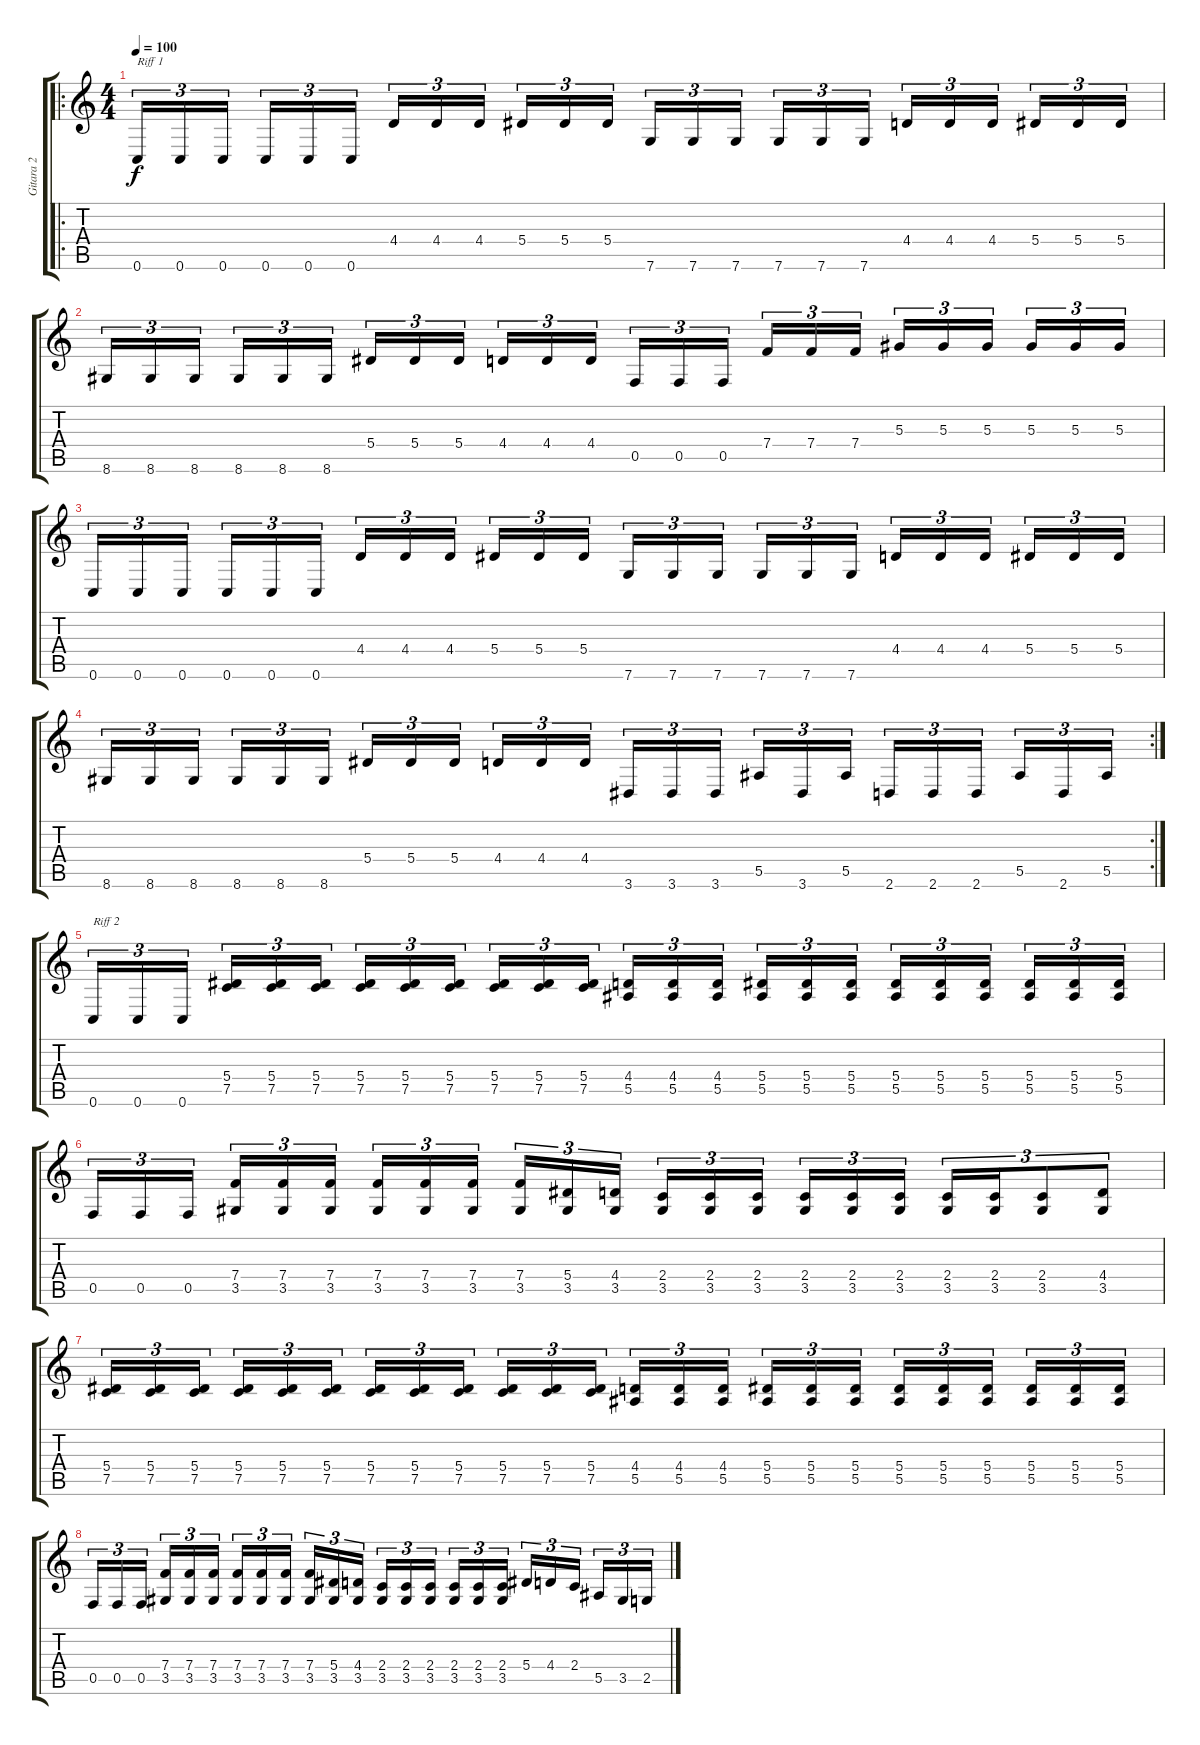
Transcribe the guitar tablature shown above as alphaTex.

\track ("Gitara 2" "Gitara 2") {instrument overdrivenguitar}
\staff {score tabs}
\tuning (C4 G3 Eb3 Bb2 F2 C2) {hide}
\ro
\ts (4 4)
\tempo 100
\clef g2
\ks c
0.6.16{tu (3 2) txt "Riff 1" dy f instrument overdrivenguitar} 0.6.16{tu (3 2)} 0.6.16{tu (3 2)} 0.6.16{tu (3 2)} 0.6.16{tu (3 2)} 0.6.16{tu (3 2)} 4.4.16{tu (3 2)} 4.4.16{tu (3 2)} 4.4.16{tu (3 2)} 5.4.16{tu (3 2)} 5.4.16{tu (3 2)} 5.4.16{tu (3 2)} 7.6.16{tu (3 2)} 7.6.16{tu (3 2)} 7.6.16{tu (3 2)} 7.6.16{tu (3 2)} 7.6.16{tu (3 2)} 7.6.16{tu (3 2)} 4.4.16{tu (3 2)} 4.4.16{tu (3 2)} 4.4.16{tu (3 2)} 5.4.16{tu (3 2)} 5.4.16{tu (3 2)} 5.4.16{tu (3 2)} |
8.6.16{tu (3 2)} 8.6.16{tu (3 2)} 8.6.16{tu (3 2)} 8.6.16{tu (3 2)} 8.6.16{tu (3 2)} 8.6.16{tu (3 2)} 5.4.16{tu (3 2)} 5.4.16{tu (3 2)} 5.4.16{tu (3 2)} 4.4.16{tu (3 2)} 4.4.16{tu (3 2)} 4.4.16{tu (3 2)} 0.5.16{tu (3 2)} 0.5.16{tu (3 2)} 0.5.16{tu (3 2)} 7.4.16{tu (3 2)} 7.4.16{tu (3 2)} 7.4.16{tu (3 2)} 5.3.16{tu (3 2)} 5.3.16{tu (3 2)} 5.3.16{tu (3 2)} 5.3.16{tu (3 2)} 5.3.16{tu (3 2)} 5.3.16{tu (3 2)} |
0.6.16{tu (3 2)} 0.6.16{tu (3 2)} 0.6.16{tu (3 2)} 0.6.16{tu (3 2)} 0.6.16{tu (3 2)} 0.6.16{tu (3 2)} 4.4.16{tu (3 2)} 4.4.16{tu (3 2)} 4.4.16{tu (3 2)} 5.4.16{tu (3 2)} 5.4.16{tu (3 2)} 5.4.16{tu (3 2)} 7.6.16{tu (3 2)} 7.6.16{tu (3 2)} 7.6.16{tu (3 2)} 7.6.16{tu (3 2)} 7.6.16{tu (3 2)} 7.6.16{tu (3 2)} 4.4.16{tu (3 2)} 4.4.16{tu (3 2)} 4.4.16{tu (3 2)} 5.4.16{tu (3 2)} 5.4.16{tu (3 2)} 5.4.16{tu (3 2)} |
\rc 2
8.6.16{tu (3 2)} 8.6.16{tu (3 2)} 8.6.16{tu (3 2)} 8.6.16{tu (3 2)} 8.6.16{tu (3 2)} 8.6.16{tu (3 2)} 5.4.16{tu (3 2)} 5.4.16{tu (3 2)} 5.4.16{tu (3 2)} 4.4.16{tu (3 2)} 4.4.16{tu (3 2)} 4.4.16{tu (3 2)} 3.6.16{tu (3 2)} 3.6.16{tu (3 2)} 3.6.16{tu (3 2)} 5.5.16{tu (3 2)} 3.6.16{tu (3 2)} 5.5.16{tu (3 2)} 2.6.16{tu (3 2)} 2.6.16{tu (3 2)} 2.6.16{tu (3 2)} 5.5.16{tu (3 2)} 2.6.16{tu (3 2)} 5.5.16{tu (3 2)} |
0.6.16{tu (3 2) txt "Riff 2"} 0.6.16{tu (3 2)} 0.6.16{tu (3 2)} (5.4 7.5).16{tu (3 2)} (5.4 7.5).16{tu (3 2)} (5.4 7.5).16{tu (3 2)} (5.4 7.5).16{tu (3 2)} (5.4 7.5).16{tu (3 2)} (5.4 7.5).16{tu (3 2)} (5.4 7.5).16{tu (3 2)} (5.4 7.5).16{tu (3 2)} (5.4 7.5).16{tu (3 2)} (4.4 5.5).16{tu (3 2)} (4.4 5.5).16{tu (3 2)} (4.4 5.5).16{tu (3 2)} (5.4 5.5).16{tu (3 2)} (5.4 5.5).16{tu (3 2)} (5.4 5.5).16{tu (3 2)} (5.4 5.5).16{tu (3 2)} (5.4 5.5).16{tu (3 2)} (5.4 5.5).16{tu (3 2)} (5.4 5.5).16{tu (3 2)} (5.4 5.5).16{tu (3 2)} (5.4 5.5).16{tu (3 2)} |
0.5.16{tu (3 2)} 0.5.16{tu (3 2)} 0.5.16{tu (3 2)} (7.4 3.5).16{tu (3 2)} (7.4 3.5).16{tu (3 2)} (7.4 3.5).16{tu (3 2)} (7.4 3.5).16{tu (3 2)} (7.4 3.5).16{tu (3 2)} (7.4 3.5).16{tu (3 2)} (7.4 3.5).16{tu (3 2)} (5.4 3.5).16{tu (3 2)} (4.4 3.5).16{tu (3 2)} (2.4 3.5).16{tu (3 2)} (2.4 3.5).16{tu (3 2)} (2.4 3.5).16{tu (3 2)} (2.4 3.5).16{tu (3 2)} (2.4 3.5).16{tu (3 2)} (2.4 3.5).16{tu (3 2)} (2.4 3.5).16{tu (3 2)} (2.4 3.5).16{tu (3 2)} (2.4 3.5).8{tu (3 2)} (4.4 3.5).8{tu (3 2)} |
(5.4 7.5).16{tu (3 2)} (5.4 7.5).16{tu (3 2)} (5.4 7.5).16{tu (3 2)} (5.4 7.5).16{tu (3 2)} (5.4 7.5).16{tu (3 2)} (5.4 7.5).16{tu (3 2)} (5.4 7.5).16{tu (3 2)} (5.4 7.5).16{tu (3 2)} (5.4 7.5).16{tu (3 2)} (5.4 7.5).16{tu (3 2)} (5.4 7.5).16{tu (3 2)} (5.4 7.5).16{tu (3 2)} (4.4 5.5).16{tu (3 2)} (4.4 5.5).16{tu (3 2)} (4.4 5.5).16{tu (3 2)} (5.4 5.5).16{tu (3 2)} (5.4 5.5).16{tu (3 2)} (5.4 5.5).16{tu (3 2)} (5.4 5.5).16{tu (3 2)} (5.4 5.5).16{tu (3 2)} (5.4 5.5).16{tu (3 2)} (5.4 5.5).16{tu (3 2)} (5.4 5.5).16{tu (3 2)} (5.4 5.5).16{tu (3 2)} |
0.5.16{tu (3 2)} 0.5.16{tu (3 2)} 0.5.16{tu (3 2)} (7.4 3.5).16{tu (3 2)} (7.4 3.5).16{tu (3 2)} (7.4 3.5).16{tu (3 2)} (7.4 3.5).16{tu (3 2)} (7.4 3.5).16{tu (3 2)} (7.4 3.5).16{tu (3 2)} (7.4 3.5).16{tu (3 2)} (5.4 3.5).16{tu (3 2)} (4.4 3.5).16{tu (3 2)} (2.4 3.5).16{tu (3 2)} (2.4 3.5).16{tu (3 2)} (2.4 3.5).16{tu (3 2)} (2.4 3.5).16{tu (3 2)} (2.4 3.5).16{tu (3 2)} (2.4 3.5).16{tu (3 2)} 5.4.16{tu (3 2)} 4.4.16{tu (3 2)} 2.4.16{tu (3 2)} 5.5.16{tu (3 2)} 3.5.16{tu (3 2)} 2.5.16{tu (3 2)}
